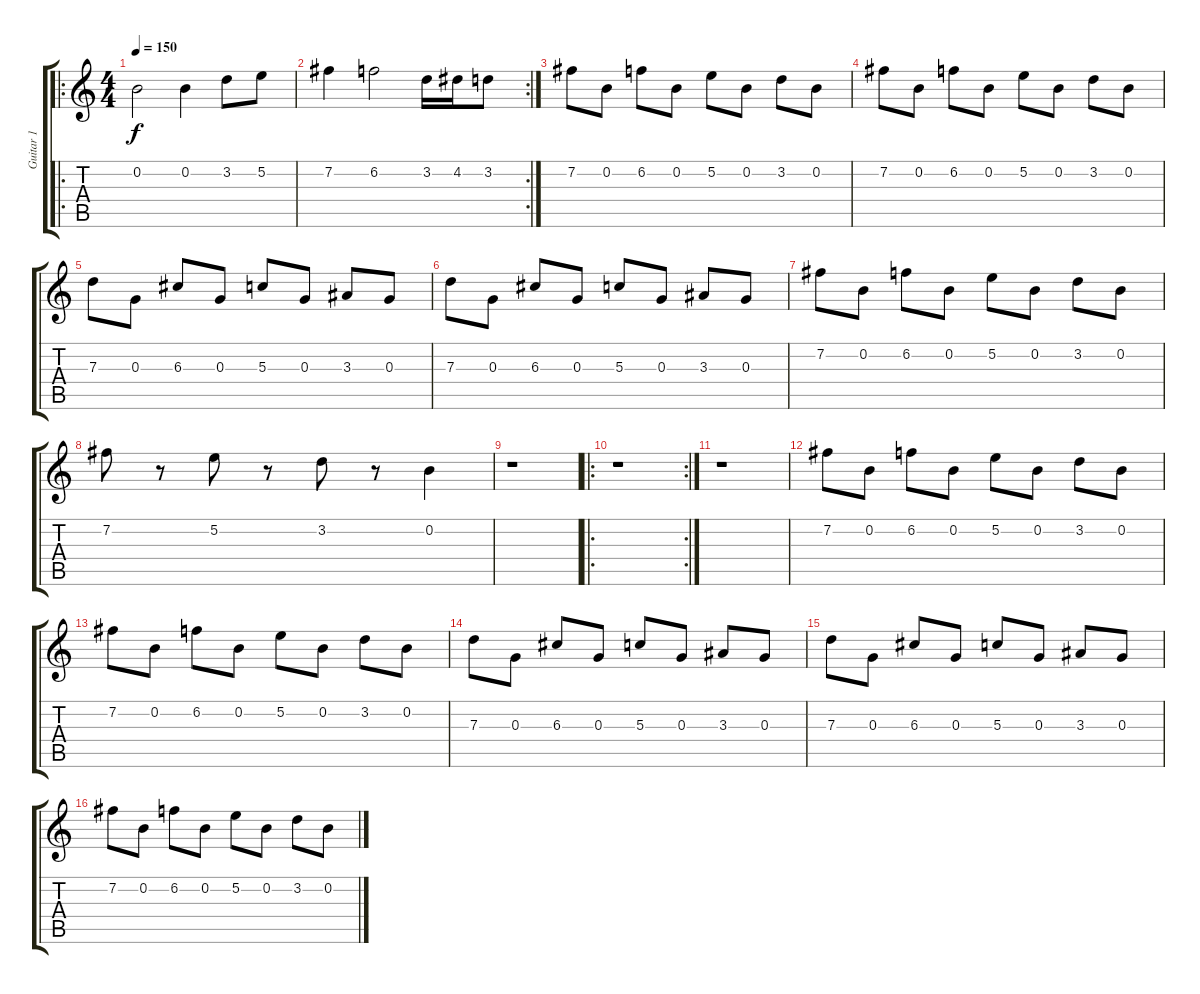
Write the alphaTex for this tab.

\track ("Guitar 1" "Guitar 1") {instrument electricguitarclean}
\staff {score tabs}
\tuning (E4 B3 G3 D3 A2 E2) {hide}
\ro
\ts (4 4)
\tempo 150
\clef g2
\ks c
0.2.2{dy f instrument electricguitarclean} 0.2.4 3.2.8 5.2.8 |
\rc 2
7.2.4 6.2.2 3.2.16 4.2.16 3.2.8 |
7.2.8 0.2.8 6.2.8 0.2.8 5.2.8 0.2.8 3.2.8 0.2.8 |
7.2.8 0.2.8 6.2.8 0.2.8 5.2.8 0.2.8 3.2.8 0.2.8 |
7.3.8 0.3.8 6.3.8 0.3.8 5.3.8 0.3.8 3.3.8 0.3.8 |
7.3.8 0.3.8 6.3.8 0.3.8 5.3.8 0.3.8 3.3.8 0.3.8 |
7.2.8 0.2.8 6.2.8 0.2.8 5.2.8 0.2.8 3.2.8 0.2.8 |
7.2.8 r.8 5.2.8 r.8 3.2.8 r.8 0.2.4 |
r.1 |
\ro
\rc 2
r.1 |
r.1 |
7.2.8 0.2.8 6.2.8 0.2.8 5.2.8 0.2.8 3.2.8 0.2.8 |
7.2.8 0.2.8 6.2.8 0.2.8 5.2.8 0.2.8 3.2.8 0.2.8 |
7.3.8 0.3.8 6.3.8 0.3.8 5.3.8 0.3.8 3.3.8 0.3.8 |
7.3.8 0.3.8 6.3.8 0.3.8 5.3.8 0.3.8 3.3.8 0.3.8 |
7.2.8 0.2.8 6.2.8 0.2.8 5.2.8 0.2.8 3.2.8 0.2.8
